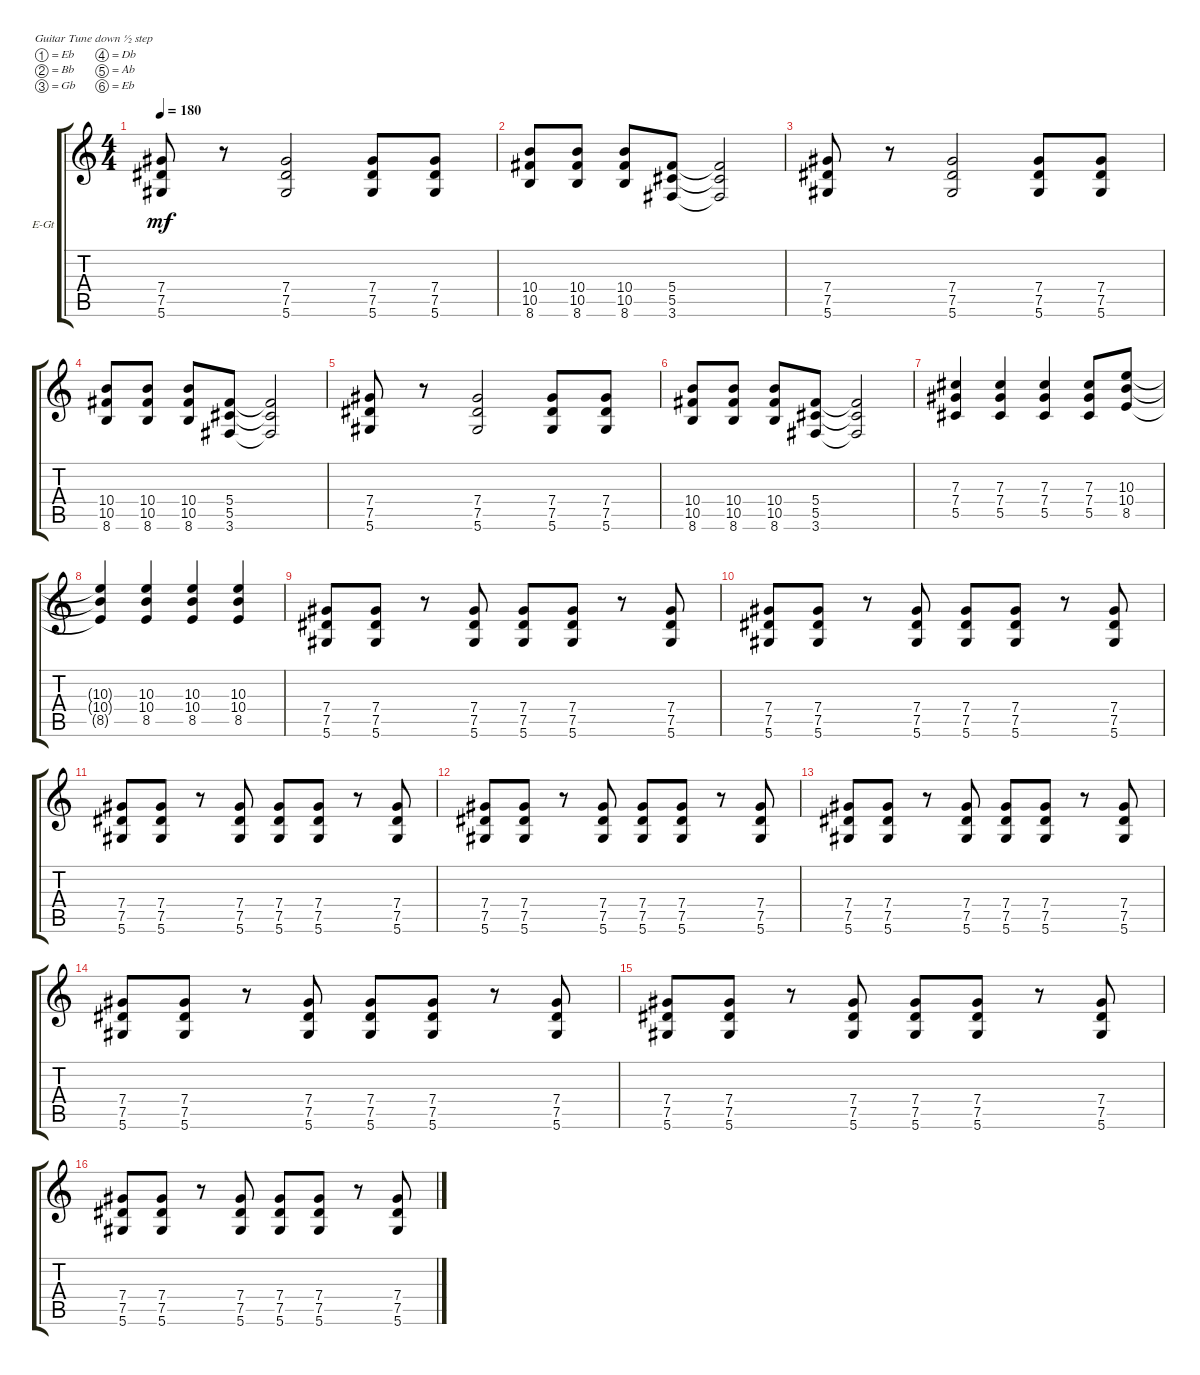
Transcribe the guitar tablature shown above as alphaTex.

\bracketExtendMode groupsimilarinstruments
\firstSystemTrackNameOrientation horizontal
\otherSystemsTrackNameOrientation horizontal
\track ("Electric Guitar 1" "E-Gt") {instrument distortionguitar}
\staff {score tabs}
\tuning (Eb4 Bb3 Gb3 Db3 Ab2 Eb2)
\ts (4 4)
\tempo 180
\clef g2
\ks c
(5.6 7.5 7.4).8{dy mf} r.8 (7.4 7.5 5.6).2 (5.6 7.5 7.4).8 (7.4 7.5 5.6).8 |
(8.6 10.5 10.4).8 (10.4 10.5 8.6).8 (10.4 10.5 8.6).8 (3.6 5.5 5.4).8 (5.4{t} 5.5{t} 3.6{t}).2 |
(5.6 7.5 7.4).8 r.8 (7.4 7.5 5.6).2 (5.6 7.5 7.4).8 (7.4 7.5 5.6).8 |
(8.6 10.5 10.4).8 (10.4 10.5 8.6).8 (10.4 10.5 8.6).8 (3.6 5.5 5.4).8 (5.4{t} 5.5{t} 3.6{t}).2 |
(5.6 7.5 7.4).8 r.8 (7.4 7.5 5.6).2 (5.6 7.5 7.4).8 (7.4 7.5 5.6).8 |
(8.6 10.5 10.4).8 (10.4 10.5 8.6).8 (10.4 10.5 8.6).8 (3.6 5.5 5.4).8 (5.5{t} 5.4{t} 3.6{t}).2 |
(7.3 7.4 5.5).4 (5.5 7.4 7.3).4 (7.3 7.4 5.5).4 (5.5 7.4 7.3).8 (10.3 10.4 8.5).8 |
(8.5{t} 10.4{t} 10.3{t}).4 (10.3 10.4 8.5).4 (8.5 10.4 10.3).4 (10.3 10.4 8.5).4 |
(5.6 7.5 7.4).8 (5.6 7.5 7.4).8 r.8 (7.4 7.5 5.6).8 (5.6 7.5 7.4).8 (7.4 7.5 5.6).8 r.8 (7.4 7.5 5.6).8 |
(5.6 7.5 7.4).8 (5.6 7.5 7.4).8 r.8 (7.4 7.5 5.6).8 (5.6 7.5 7.4).8 (7.4 7.5 5.6).8 r.8 (7.4 7.5 5.6).8 |
(5.6 7.5 7.4).8 (5.6 7.5 7.4).8 r.8 (7.4 7.5 5.6).8 (5.6 7.5 7.4).8 (7.4 7.5 5.6).8 r.8 (7.4 7.5 5.6).8 |
(5.6 7.5 7.4).8 (5.6 7.5 7.4).8 r.8 (7.4 7.5 5.6).8 (5.6 7.5 7.4).8 (7.4 7.5 5.6).8 r.8 (7.4 7.5 5.6).8 |
(5.6 7.5 7.4).8 (5.6 7.5 7.4).8 r.8 (7.4 7.5 5.6).8 (5.6 7.5 7.4).8 (7.4 7.5 5.6).8 r.8 (7.4 7.5 5.6).8 |
(5.6 7.5 7.4).8 (5.6 7.5 7.4).8 r.8 (7.4 7.5 5.6).8 (5.6 7.5 7.4).8 (7.4 7.5 5.6).8 r.8 (7.4 7.5 5.6).8 |
(5.6 7.5 7.4).8 (5.6 7.5 7.4).8 r.8 (7.4 7.5 5.6).8 (5.6 7.5 7.4).8 (7.4 7.5 5.6).8 r.8 (7.4 7.5 5.6).8 |
(5.6 7.5 7.4).8 (5.6 7.5 7.4).8 r.8 (7.4 7.5 5.6).8 (5.6 7.5 7.4).8 (7.4 7.5 5.6).8 r.8 (7.4 7.5 5.6).8
